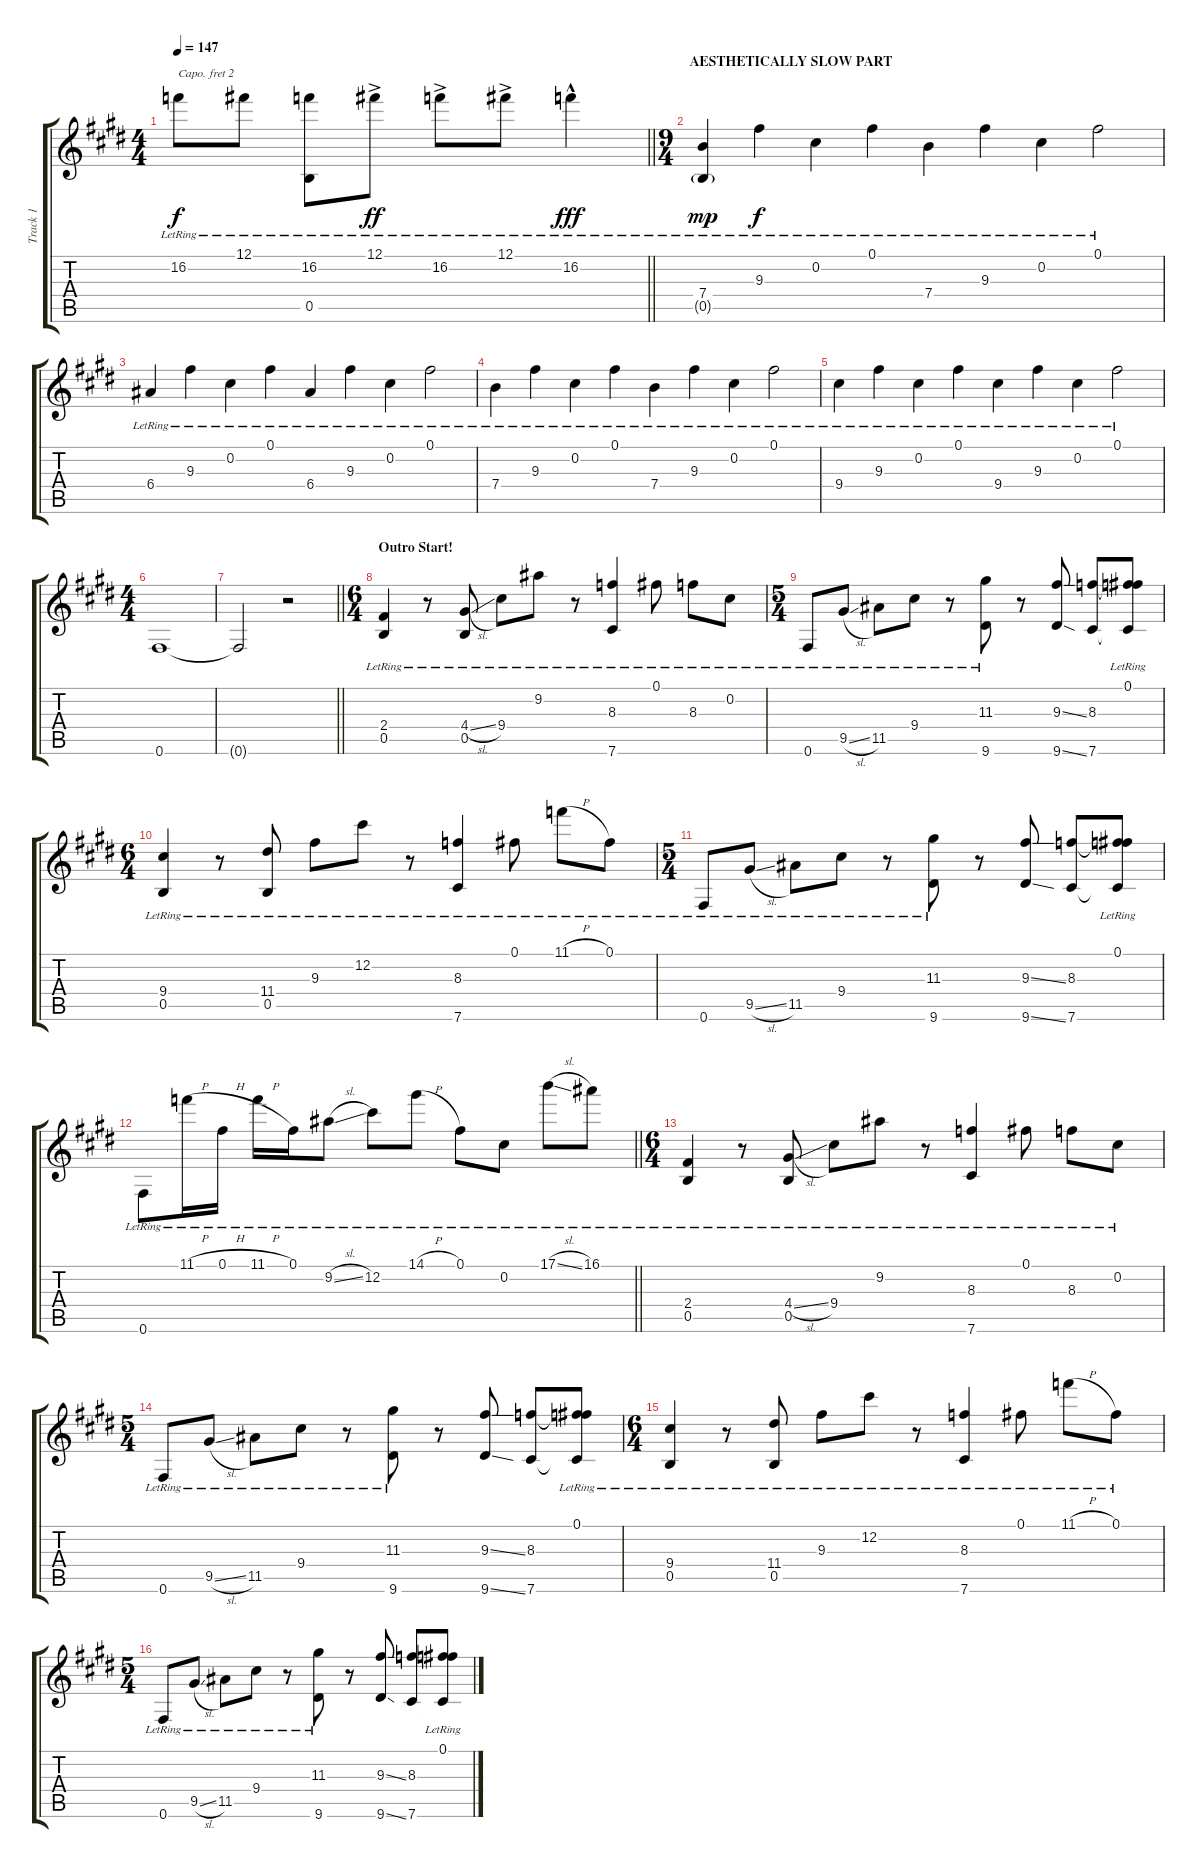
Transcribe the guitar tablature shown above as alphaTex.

\track ("Track 1" "Track 1") {instrument overdrivenguitar}
\staff {score tabs}
\capo 2
\tuning (E4 B3 G3 D3 A2 E2) {hide}
\ts (4 4)
\tempo 147
\clef g2
\barLineRight lightlight
\ks e
16.2{lr}.8{dy f} 12.1{lr}.8 (16.2{lr} 0.5{t}).8 12.1{ac lr}.8{dy ff} 16.2{ac lr}.8 12.1{ac lr}.8 16.2{hac lr}.4{dy fff} |
\ts (9 4)
\section ("" "AESTHETICALLY SLOW PART")
(7.4{lr} 0.5{g lr}).4{dy mp} 9.3{lr}.4{dy f} 0.2{lr}.4 0.1{lr}.4 7.4{lr}.4 9.3{lr}.4 0.2{lr}.4 0.1{lr}.2 |
6.4{lr}.4 9.3{lr}.4 0.2{lr}.4 0.1{lr}.4 6.4{lr}.4 9.3{lr}.4 0.2{lr}.4 0.1{lr}.2 |
7.4{lr}.4 9.3{lr}.4 0.2{lr}.4 0.1{lr}.4 7.4{lr}.4 9.3{lr}.4 0.2{lr}.4 0.1{lr}.2 |
9.4{lr}.4 9.3{lr}.4 0.2{lr}.4 0.1{lr}.4 9.4{lr}.4 9.3{lr}.4 0.2{lr}.4 0.1{lr}.2 |
\ts (4 4)
0.6.1 |
\barLineRight lightlight
0.6{t}.2 r.2 |
\ts (6 4)
\section ("" "Outro Start!")
(2.4{lr} 0.5{lr}).4{instrument overdrivenguitar} r.8 (4.4{sl lr} 0.5{lr}).8 9.4{lr}.8 9.2{lr}.8 r.8 (8.3{lr} 7.6{lr}).4 0.1{lr}.8 8.3{lr}.8 0.2{lr}.8 |
\ts (5 4)
0.6{lr}.8 9.5{sl lr}.8 11.5{lr}.8 9.4{lr}.8 r.8 (11.3{lr} 9.6{lr}).8 r.8 (9.3{ss} 9.6{ss}).8 (8.3 7.6).8 (0.1{lr} 8.3{t} 7.6{t}).8 |
\ts (6 4)
(9.4{lr} 0.5{lr}).4 r.8 (11.4{lr} 0.5{lr}).8 9.3{lr}.8 12.2{lr}.8 r.8 (8.3{lr} 7.6{lr}).4 0.1{lr}.8 11.1{h lr}.8 0.1{lr}.8 |
\ts (5 4)
0.6{lr}.8 9.5{sl lr}.8 11.5{lr}.8 9.4{lr}.8 r.8 (11.3{lr} 9.6{lr}).8 r.8 (9.3{ss} 9.6{ss}).8 (8.3 7.6).8 (0.1{lr} 8.3{t} 7.6{t}).8 |
\barLineRight lightlight
0.6{lr}.8 11.1{h lr}.16 0.1{h lr}.16 11.1{h lr}.16 0.1{lr}.16 9.2{sl lr}.8 12.2{lr}.8 14.1{h lr}.8 0.1{lr}.8 0.2{lr}.8 17.1{sl lr}.8 16.1{lr}.8 |
\ts (6 4)
(2.4{lr} 0.5{lr}).4 r.8 (4.4{sl lr} 0.5{lr}).8 9.4{lr}.8 9.2{lr}.8 r.8 (8.3{lr} 7.6{lr}).4 0.1{lr}.8 8.3{lr}.8 0.2{lr}.8 |
\ts (5 4)
0.6{lr}.8 9.5{sl lr}.8 11.5{lr}.8 9.4{lr}.8 r.8 (11.3{lr} 9.6{lr}).8 r.8 (9.3{ss} 9.6{ss}).8 (8.3 7.6).8 (0.1{lr} 8.3{t} 7.6{t}).8 |
\ts (6 4)
(9.4{lr} 0.5{lr}).4 r.8 (11.4{lr} 0.5{lr}).8 9.3{lr}.8 12.2{lr}.8 r.8 (8.3{lr} 7.6{lr}).4 0.1{lr}.8 11.1{h lr}.8 0.1{lr}.8 |
\ts (5 4)
0.6{lr}.8 9.5{sl lr}.8 11.5{lr}.8 9.4{lr}.8 r.8 (11.3{lr} 9.6{lr}).8 r.8 (9.3{ss} 9.6{ss}).8 (8.3 7.6).8 (0.1{lr} 8.3{t} 7.6{t}).8
